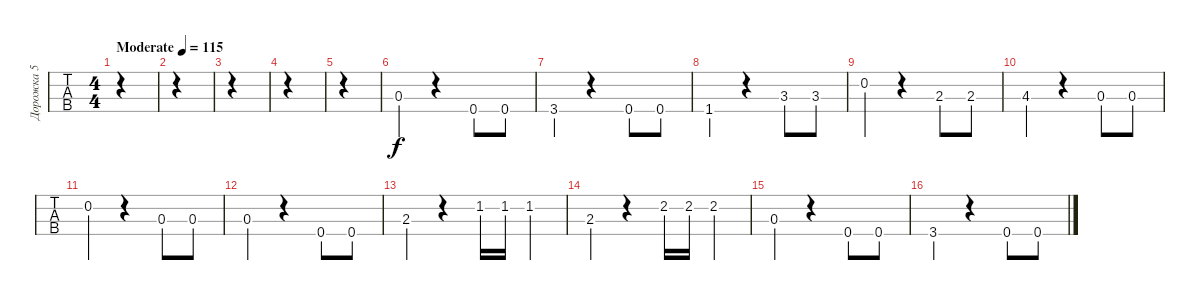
\track ("Дорожка 5" "Дорожка 5") {instrument electricbassfinger}
\staff {tabs}
\tuning (G2 D2 A1 E1) {hide}
\ts (4 4)
\tempo (115 "Moderate")
\clef f4
\ks c
|
|
|
|
|
0.3.4{instrument acousticbass} r.4 0.4.8 0.4.8 |
3.4.4 r.4 0.4.8 0.4.8 |
1.4.4 r.4 3.3.8 3.3.8 |
0.2.4 r.4 2.3.8 2.3.8 |
4.3.4 r.4 0.3.8 0.3.8 |
0.2.4 r.4 0.3.8 0.3.8 |
0.3.4{instrument acousticbass} r.4 0.4.8 0.4.8 |
2.3.4 r.4 1.2.16 1.2.16 1.2.4 |
2.3.4 r.4 2.2.16 2.2.16 2.2.4 |
0.3.4{instrument acousticbass} r.4 0.4.8 0.4.8 |
3.4.4 r.4 0.4.8 0.4.8
